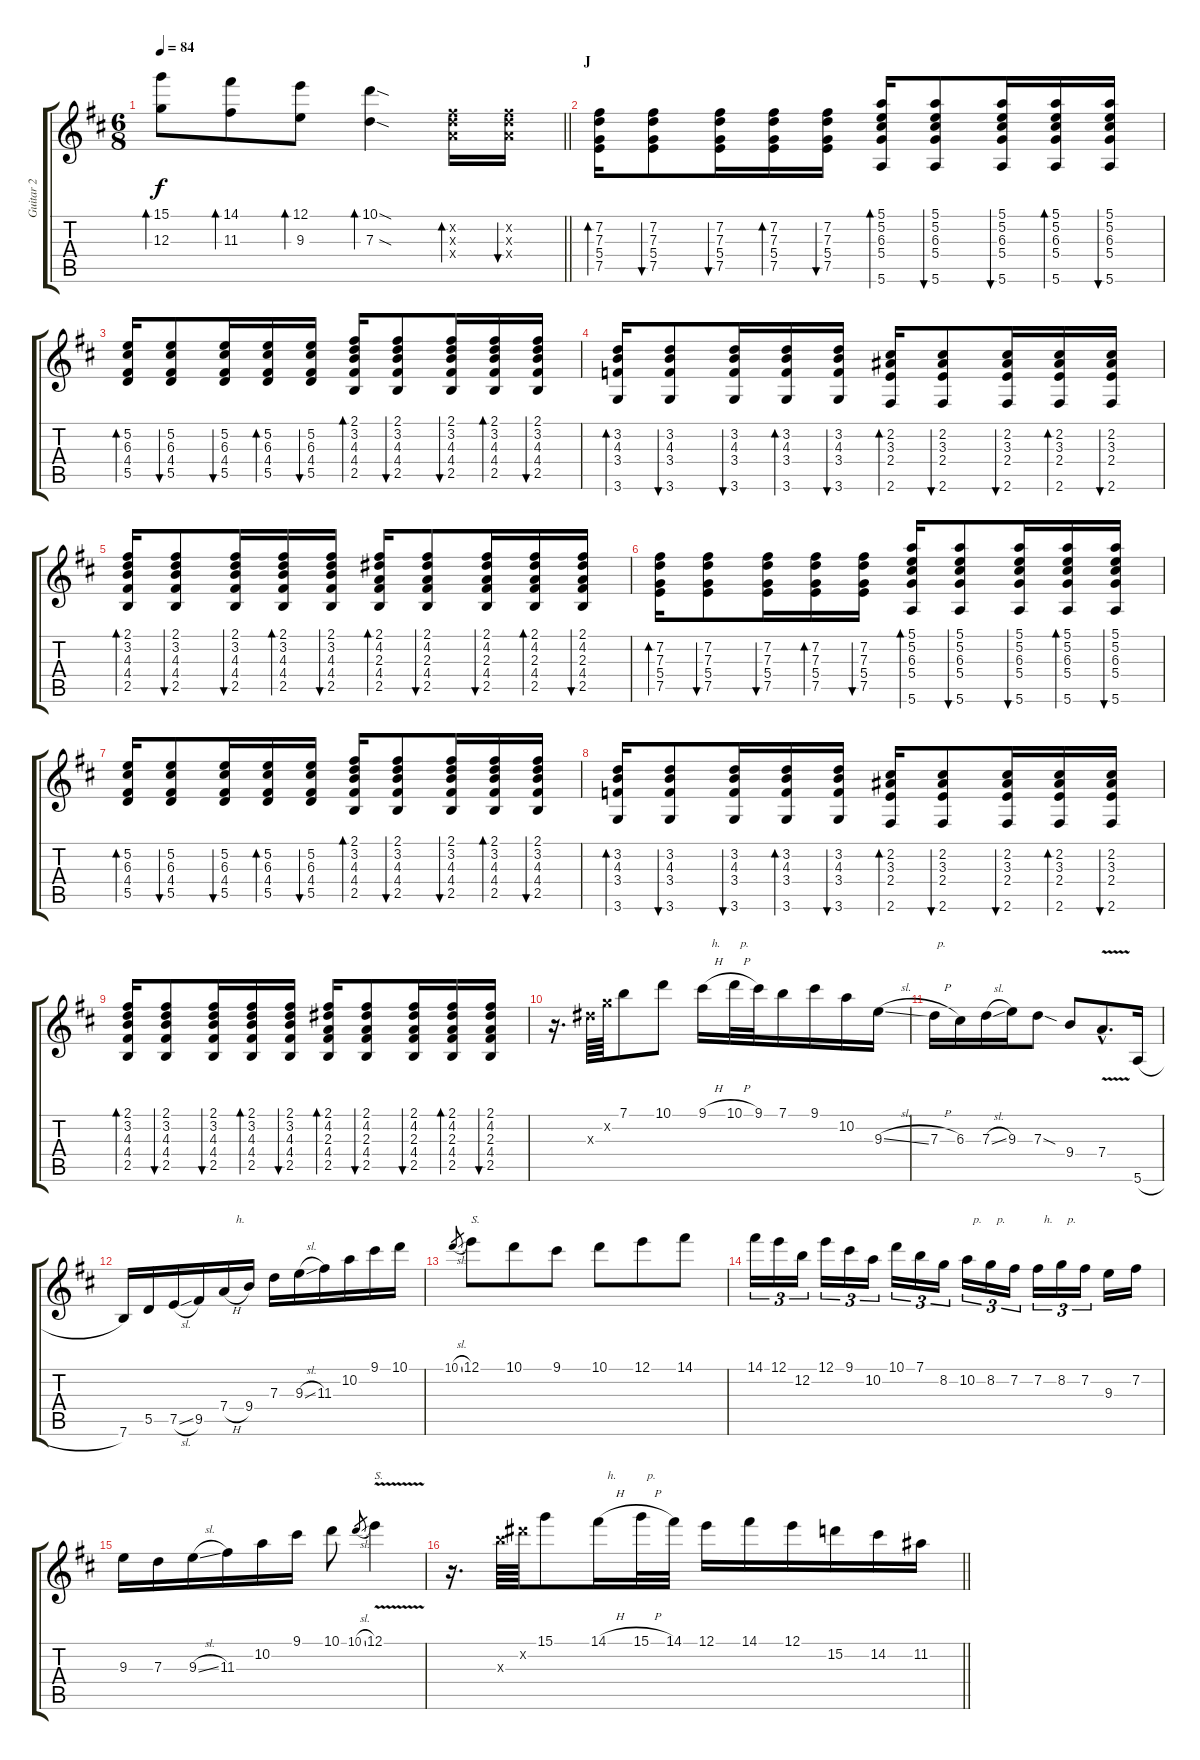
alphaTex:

\track ("Guitar 2" "Guitar 2") {instrument acousticguitarsteel}
\staff {score tabs}
\tuning (E4 B3 G3 D3 A2 E2) {hide}
\ts (6 8)
\tempo 84
\clef g2
\barLineRight lightlight
\ks d
(15.1 12.3).8{bd 30 dy f} (14.1 11.3).8{bd 30} (12.1 9.3).8{bd 30} (10.1{sod} 7.3{sod}).4{bd 30} (7.2{x} 7.3{x} 7.4{x}).16{bd 30 volume 9} (7.2{x} 7.3{x} 7.4{x}).16{bu 30} |
\section ("" "J")
(7.2 7.3 5.4 7.5).16{bd 30} (7.2 7.3 5.4 7.5).8{bu 30} (7.2 7.3 5.4 7.5).16{bu 30} (7.2 7.3 5.4 7.5).16{bd 30} (7.2 7.3 5.4 7.5).16{bu 30} (5.1 5.2 6.3 5.4 5.6).16{bd 30} (5.1 5.2 6.3 5.4 5.6).8{bu 30} (5.1 5.2 6.3 5.4 5.6).16{bu 30} (5.1 5.2 6.3 5.4 5.6).16{bd 30} (5.1 5.2 6.3 5.4 5.6).16{bu 30} |
(5.2 6.3 4.4 5.5).16{bd 30} (5.2 6.3 4.4 5.5).8{bu 30} (5.2 6.3 4.4 5.5).16{bu 30} (5.2 6.3 4.4 5.5).16{bd 30} (5.2 6.3 4.4 5.5).16{bu 30} (2.1 3.2 4.3 4.4 2.5).16{bd 30} (2.1 3.2 4.3 4.4 2.5).8{bu 30} (2.1 3.2 4.3 4.4 2.5).16{bu 30} (2.1 3.2 4.3 4.4 2.5).16{bd 30} (2.1 3.2 4.3 4.4 2.5).16{bu 30} |
(3.2 4.3 3.4 3.6).16{bd 30} (3.2 4.3 3.4 3.6).8{bu 30} (3.2 4.3 3.4 3.6).16{bu 30} (3.2 4.3 3.4 3.6).16{bd 30} (3.2 4.3 3.4 3.6).16{bu 30} (2.2 3.3 2.4 2.6).16{bd 30} (2.2 3.3 2.4 2.6).8{bu 30} (2.2 3.3 2.4 2.6).16{bu 30} (2.2 3.3 2.4 2.6).16{bd 30} (2.2 3.3 2.4 2.6).16{bu 30} |
(2.1 3.2 4.3 4.4 2.5).16{bd 30} (2.1 3.2 4.3 4.4 2.5).8{bu 30} (2.1 3.2 4.3 4.4 2.5).16{bu 30} (2.1 3.2 4.3 4.4 2.5).16{bd 30} (2.1 3.2 4.3 4.4 2.5).16{bu 30} (2.1 4.2 2.3 4.4 2.5).16{bd 30} (2.1 4.2 2.3 4.4 2.5).8{bu 30} (2.1 4.2 2.3 4.4 2.5).16{bu 30} (2.1 4.2 2.3 4.4 2.5).16{bd 30} (2.1 4.2 2.3 4.4 2.5).16{bu 30} |
(7.2 7.3 5.4 7.5).16{bd 30} (7.2 7.3 5.4 7.5).8{bu 30} (7.2 7.3 5.4 7.5).16{bu 30} (7.2 7.3 5.4 7.5).16{bd 30} (7.2 7.3 5.4 7.5).16{bu 30} (5.1 5.2 6.3 5.4 5.6).16{bd 30} (5.1 5.2 6.3 5.4 5.6).8{bu 30} (5.1 5.2 6.3 5.4 5.6).16{bu 30} (5.1 5.2 6.3 5.4 5.6).16{bd 30} (5.1 5.2 6.3 5.4 5.6).16{bu 30} |
(5.2 6.3 4.4 5.5).16{bd 30} (5.2 6.3 4.4 5.5).8{bu 30} (5.2 6.3 4.4 5.5).16{bu 30} (5.2 6.3 4.4 5.5).16{bd 30} (5.2 6.3 4.4 5.5).16{bu 30} (2.1 3.2 4.3 4.4 2.5).16{bd 30} (2.1 3.2 4.3 4.4 2.5).8{bu 30} (2.1 3.2 4.3 4.4 2.5).16{bu 30} (2.1 3.2 4.3 4.4 2.5).16{bd 30} (2.1 3.2 4.3 4.4 2.5).16{bu 30} |
(3.2 4.3 3.4 3.6).16{bd 30} (3.2 4.3 3.4 3.6).8{bu 30} (3.2 4.3 3.4 3.6).16{bu 30} (3.2 4.3 3.4 3.6).16{bd 30} (3.2 4.3 3.4 3.6).16{bu 30} (2.2 3.3 2.4 2.6).16{bd 30} (2.2 3.3 2.4 2.6).8{bu 30} (2.2 3.3 2.4 2.6).16{bu 30} (2.2 3.3 2.4 2.6).16{bd 30} (2.2 3.3 2.4 2.6).16{bu 30} |
(2.1 3.2 4.3 4.4 2.5).16{bd 30} (2.1 3.2 4.3 4.4 2.5).8{bu 30} (2.1 3.2 4.3 4.4 2.5).16{bu 30} (2.1 3.2 4.3 4.4 2.5).16{bd 30} (2.1 3.2 4.3 4.4 2.5).16{bu 30} (2.1 4.2 2.3 4.4 2.5).16{bd 30} (2.1 4.2 2.3 4.4 2.5).8{bu 30} (2.1 4.2 2.3 4.4 2.5).16{bu 30} (2.1 4.2 2.3 4.4 2.5).16{bd 30} (2.1 4.2 2.3 4.4 2.5).16{bu 30} |
r.16{d txt ""} 8.3{x}.64{volume 16} 8.2{x}.64 7.1.8 10.1.8 9.1{h}.16{txt "   h."} 10.1{h}.32{txt "  p."} 9.1.32 7.1.16 9.1.16 10.2.16 9.3{sl}.16 |
7.3{h}.16{txt " p."} 6.3.16 7.3{sl}.16 9.3.16 7.3{sod}.8 9.4.8 7.4{v hac}.8{d} 5.6{h}.16 |
7.6.16 5.5.16 7.5{sl}.16 9.5.16 7.4{h}.16{txt "    h."} 9.4.16 7.3.16 9.3{sl}.16 11.3.16 10.2.16 9.1.16 10.1.16 |
10.1{sl}.8{gr} 12.1.8{txt "S."} 10.1.8 9.1.8 10.1.8 12.1.8 14.1.8 |
14.1.16{tu (3 2)} 12.1.16{tu (3 2)} 12.2.16{tu (3 2)} 12.1.16{tu (3 2)} 9.1.16{tu (3 2)} 10.2.16{tu (3 2)} 10.1.16{tu (3 2)} 7.1.16{tu (3 2)} 8.2.16{tu (3 2)} 10.2.16{tu (3 2) txt "  p."} 8.2.16{tu (3 2) txt "  p."} 7.2.16{tu (3 2)} 7.2.16{tu (3 2) txt "  h."} 8.2.16{tu (3 2) txt "  p."} 7.2.16{tu (3 2)} 9.3.16 7.2.16 |
9.3.16 7.3.16 9.3{sl}.16 11.3.16 10.2.16 9.1.16 10.1.8 10.1{sl}.8{gr} 12.1{v}.4{txt "S."} |
\barLineRight lightlight
r.16{d txt ""} 16.3{x}.64 16.2{x}.64 15.1.8 14.1{h}.16{txt "   h."} 15.1{h}.32{txt "  p."} 14.1.32 12.1.16 14.1.16 12.1.16 15.2.16 14.2.16 11.2.16
